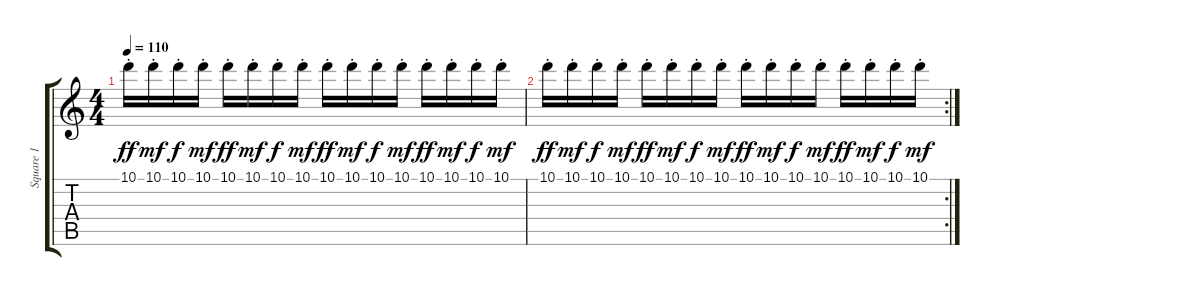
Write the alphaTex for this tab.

\track ("Square 1" "Square 1") {instrument electricguitarjazz}
\staff {score tabs}
\tuning (E4 B3 G3 D3 A2 E2) {hide}
\ts (4 4)
\tempo 110
\clef g2
\ks c
10.1{st}.16{dy ff} 10.1{st}.16{dy mf} 10.1{st}.16{dy f} 10.1{st}.16{dy mf} 10.1{st}.16{dy ff} 10.1{st}.16{dy mf} 10.1{st}.16{dy f} 10.1{st}.16{dy mf} 10.1{st}.16{dy ff} 10.1{st}.16{dy mf} 10.1{st}.16{dy f} 10.1{st}.16{dy mf} 10.1{st}.16{dy ff} 10.1{st}.16{dy mf} 10.1{st}.16{dy f} 10.1{st}.16{dy mf} |
\rc 2
10.1{st}.16{dy ff} 10.1{st}.16{dy mf} 10.1{st}.16{dy f} 10.1{st}.16{dy mf} 10.1{st}.16{dy ff} 10.1{st}.16{dy mf} 10.1{st}.16{dy f} 10.1{st}.16{dy mf} 10.1{st}.16{dy ff} 10.1{st}.16{dy mf} 10.1{st}.16{dy f} 10.1{st}.16{dy mf} 10.1{st}.16{dy ff} 10.1{st}.16{dy mf} 10.1{st}.16{dy f} 10.1{st}.16{dy mf}
